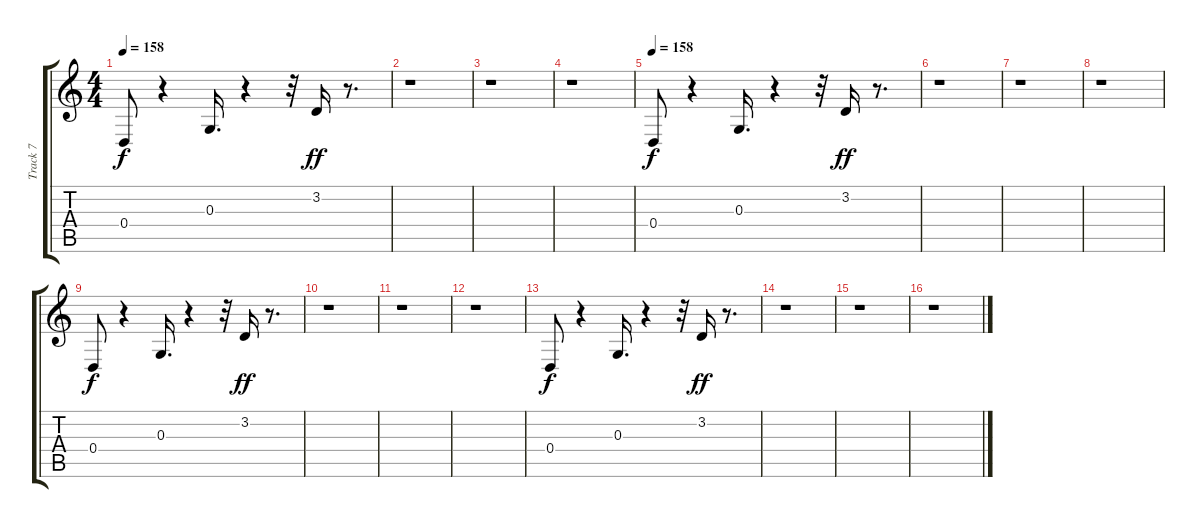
\track ("Track 7" "Track 7") {instrument vibraphone}
\staff {score tabs}
\tuning (E4 B3 G3 D3 A2 E2) {hide}
\ts (4 4)
\tempo 158
\clef g2
\ks c
0.4.8{dy f} r.4 0.3.16{d} r.4 r.32 3.2.16{dy ff} r.8{d} |
r.1 |
r.1 |
r.1 |
\tempo 158
0.4.8{dy f} r.4 0.3.16{d} r.4 r.32 3.2.16{dy ff} r.8{d} |
r.1 |
r.1 |
r.1 |
0.4.8{dy f} r.4 0.3.16{d} r.4 r.32 3.2.16{dy ff} r.8{d} |
r.1 |
r.1 |
r.1 |
0.4.8{dy f} r.4 0.3.16{d} r.4 r.32 3.2.16{dy ff} r.8{d} |
r.1 |
r.1 |
r.1
